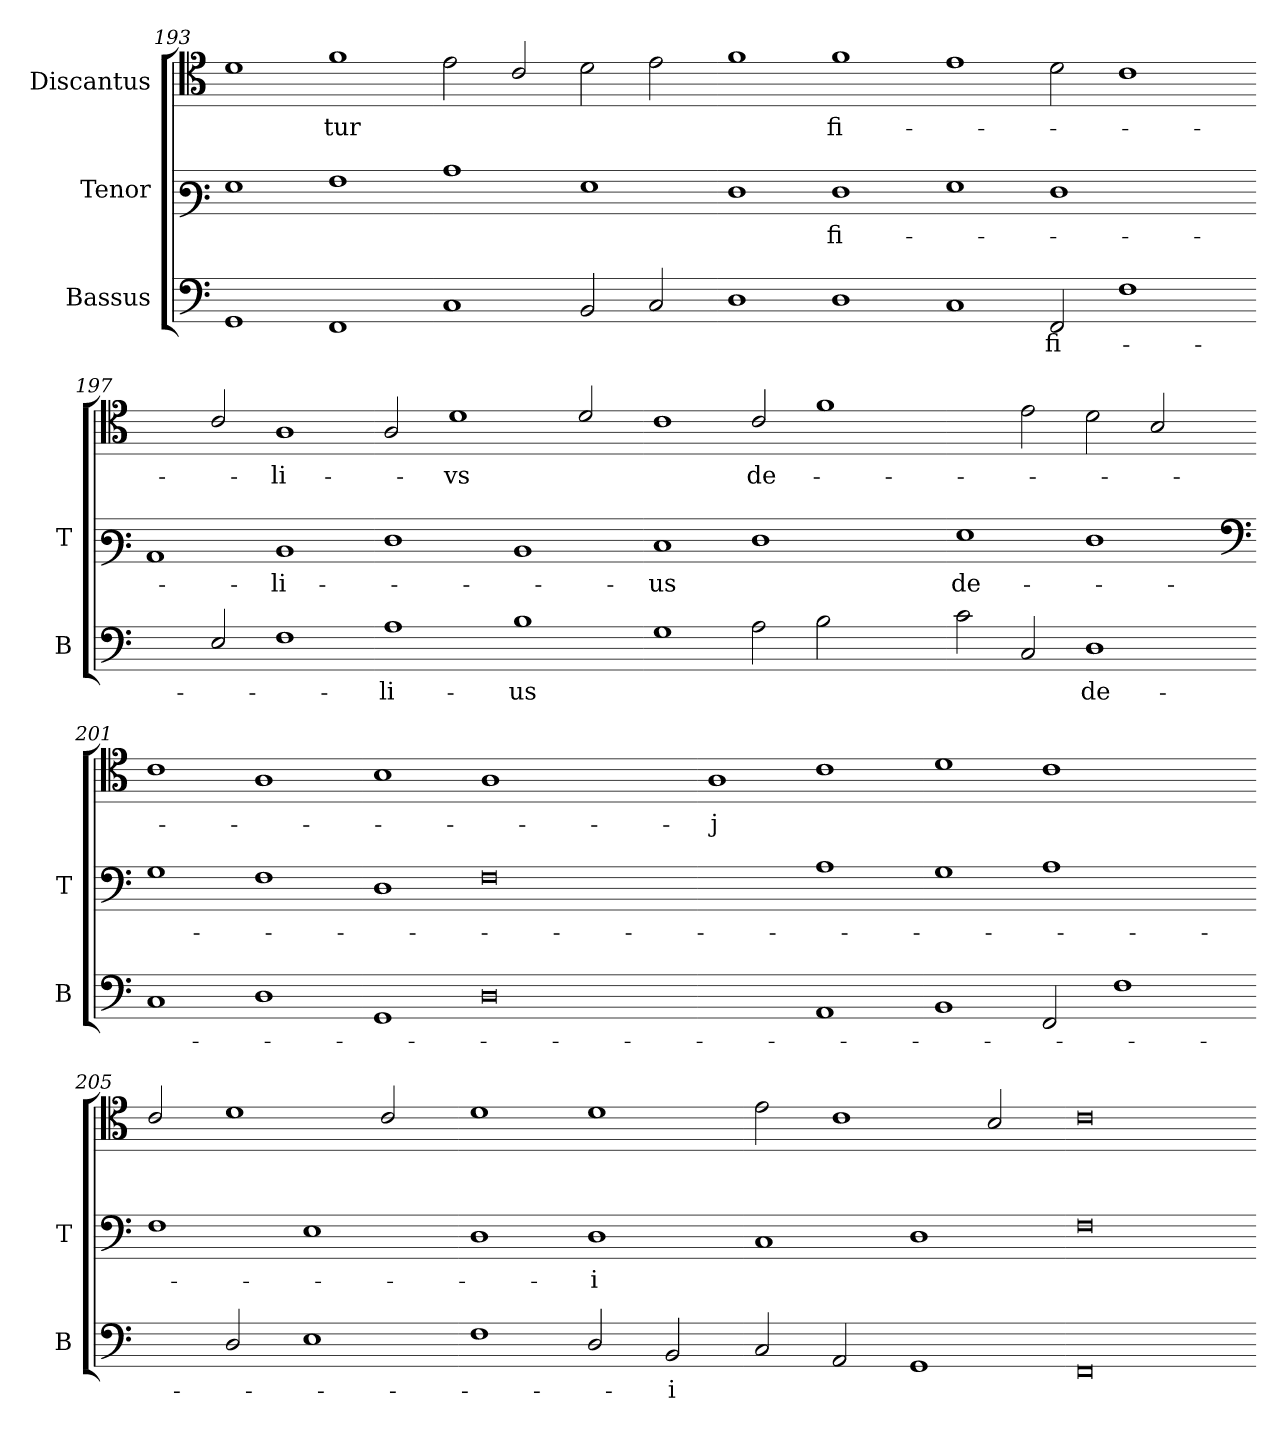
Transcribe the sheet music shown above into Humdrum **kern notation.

**kern	**text	**kern	**text	**kern	**text
*part3	*part3	*part2	*part2	*part1	*part1
*staff3	*staff3	*staff2	*staff2	*staff1	*staff1
*I"Bassus	*	*I"Tenor	*	*I"Discantus	*
*I'B	*	*I'T	*	*	*
*clefF4	*	*clefF3	*	*clefC4	*
*k[]	*	*k[]	*	*k[]	*
*C:	*	*C:	*	*C:	*
=193	=193	=193	=193	=193	=193
1GG	.	1G	.	1d	.
1FF	.	1A	.	1f	-tur
=194-	=194-	=194-	=194-	=194-	=194-
1C	.	1c	.	2e\	.
.	.	.	.	2c/	.
2BB/	.	1G	.	2d\	.
2C/	.	.	.	2e\	.
=195-	=195-	=195-	=195-	=195-	=195-
1D	.	1F	.	1f	.
1D	.	1F	fi-	1f	fi-
=196-	=196-	=196-	=196-	=196-	=196-
1C	.	1G	.	1e	.
2FF/	fi-	1F	.	2d\	.
1F\	.	.	.	1c\	.
.	.	2ryy	.	.	.
=197-	=197-	=197-	=197-	=197-	=197-
2ryy	.	1C	.	2ryy	.
2E/	.	.	.	2c/	.
1F	.	1D	-li-	1A	-li-
=198-	=198-	=198-	=198-	=198-	=198-
1A	-li-	1F	.	2A/	.
.	.	.	.	1d	-vs
1B	-us	1D	.	.	.
.	.	.	.	2d/	.
=199-	=199-	=199-	=199-	=199-	=199-
1G	.	1E	-us	1c	.
2A\	.	1F	.	2c/	de-
2B\	.	.	.	1f\	.
2ryy	.	2ryy	.	.	.
=200-	=200-	=200-	=200-	=200-	=200-
2c\	.	1G	de-	2ryy	.
2C/	.	.	.	2e\	.
1D	de-	1F	.	2d\	.
.	.	.	.	2B/	.
=201-	=201-	=201-	=201-	=201-	=201-
*	*	*clefF4	*	*	*
1C	.	1G	.	1c	.
1D	.	1F	.	1A	.
=202-	=202-	=202-	=202-	=202-	=202-
1GG	.	1D	.	1B	.
0D	.	0F	.	1A	.
.	.	.	.	1ryy	.
=203-	=203-	=203-	=203-	=203-	=203-
1ryy	.	1ryy	.	1A	-j
1AA	.	1A	.	1c	.
=204-	=204-	=204-	=204-	=204-	=204-
1BB	.	1G	.	1d	.
2FF/	.	1A	.	1c	.
1F\	.	.	.	.	.
.	.	2ryy	.	2ryy	.
=205-	=205-	=205-	=205-	=205-	=205-
2ryy	.	1F	.	2c/	.
2D/	.	.	.	1d	.
1E	.	1E	.	.	.
.	.	.	.	2c/	.
=206-	=206-	=206-	=206-	=206-	=206-
1F	.	1D	.	1d	.
2D/	.	1D	-i	1d	.
2BB/	-i	.	.	.	.
=207-	=207-	=207-	=207-	=207-	=207-
2C/	.	1C	.	2e\	.
2AA/	.	.	.	1c	.
1GG	.	1D	.	.	.
.	.	.	.	2B/	.
=208-	=208-	=208-	=208-	=208-	=208-
0FF	.	0F	.	0c	.
=-	=-	=-	=-	=-	=-
*-	*-	*-	*-	*-	*-
